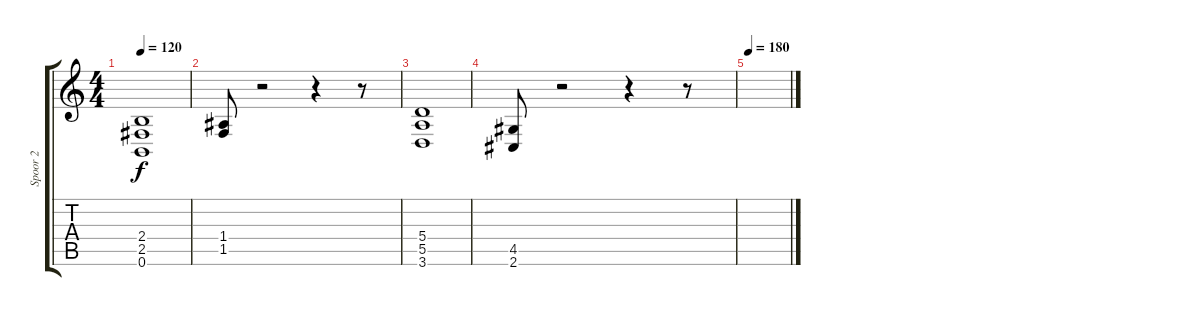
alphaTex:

\track ("Spoor 2" "Spoor 2") {instrument overdrivenguitar}
\staff {score tabs}
\tuning (B3 Gb3 D3 A2 E2 B1) {hide}
\ts (4 4)
\tempo 120
\clef g2
\ks c
(2.4 2.5 0.6).1{dy f} |
(1.4 1.5).8 r.2 r.4 r.8 |
(5.4 5.5 3.6).1 |
(4.5 2.6).8 r.2 r.4 r.8 |
\tempo 180
